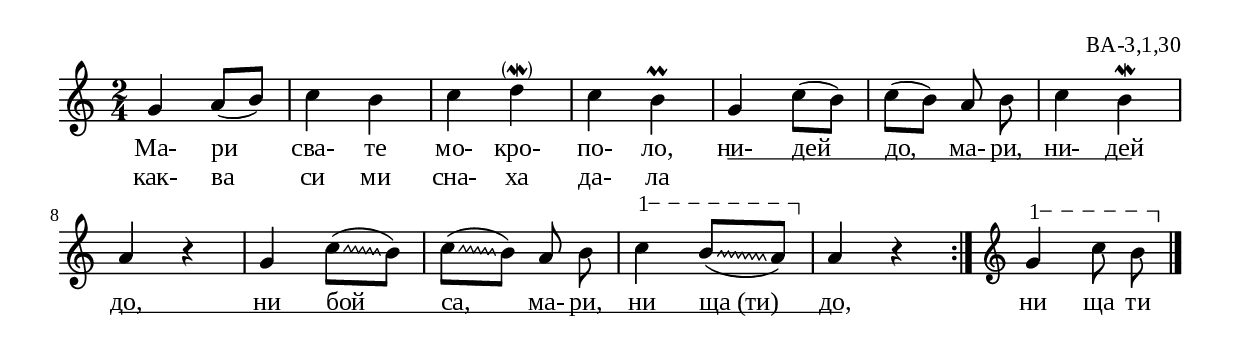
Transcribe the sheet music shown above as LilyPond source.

%{
BA_3_1_30
%}

\include "td-preamble.ly"

\score {
\relative c'' {
%% \tempo 4 = 152
  \time 2/4
g4 a8( b) | c4 b | 
\parS
c d-\parenthesize-\mordent  | 
c b\prall | g c8( b) | c( b) a8\noBeam b | c4 b\mordent | a r4 | 
\gliss
g4 \noteFi c8\glissando( b) | \noteFi c\glissando( b) a8\noBeam b | 
\varA
c4\startTextSpan \noteFi b8\glissando( a\stopTextSpan) | 
a4 r4 
 \bar ":|" 
\endm
\varA
g4\startTextSpan c8\noBeam b\stopTextSpan 
\bar "|."
}
\addlyrics { Ма- ри сва- те мо- кро- по- ло, 
ни- \startTextSpan дей до, ма- ри, 
ни- дей \stopTextSpan 
до, \startTextSpan ни бой са, ма- ри, ни "ща (ти)" до,  \stopTextSpan ни ща ти }
\addlyrics { как- ва си ми сна- ха да- ла }
%
\layout {
  indent = #0
  line-width = 190\mm
  ragged-right=##f
\context {
      \Lyrics
      \consists "Text_spanner_engraver"
      \override TextSpanner #'direction = #DOWN
      \override TextSpanner #'style = #'line    
      \override TextSpanner #'outside-staff-priority = ##f
      \override TextSpanner #'padding = #0.2 % sets the distance of the line from the lyrics
      \override TextSpanner #'bound-details =
      #`((left . ((Y . 0)
                  (padding . 0)
                  (attach-dir . ,LEFT)))
         (left-broken . ((end-on-note . #t)))
         (right . ((Y . 0)
                   (padding . 0)
                   (attach-dir . ,RIGHT))))
    }
  
}
%
\midi { 
	\context {
		\Score
		tempoWholesPerMinute = #(ly:make-moment 152 4)
		}
	}
}
%
\header{
  opus = "ВА-3,1,30"
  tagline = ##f
}


